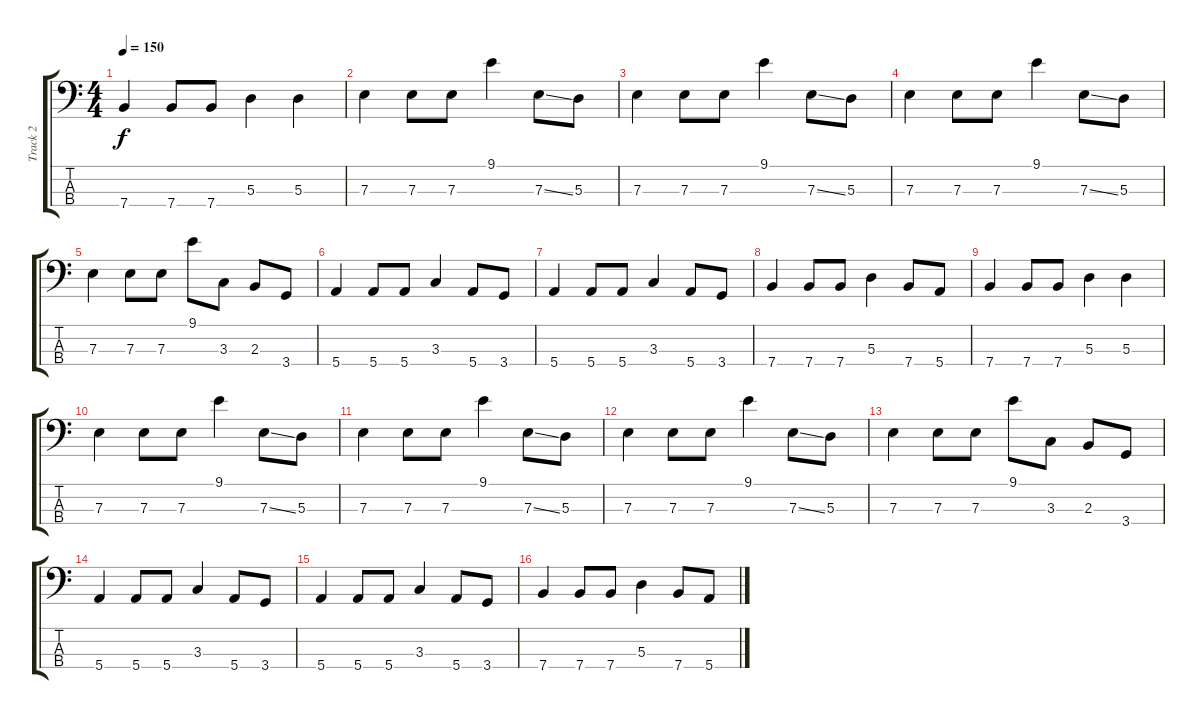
\track ("Track 2" "Track 2") {instrument electricbasspick}
\staff {score tabs}
\tuning (G2 D2 A1 E1) {hide}
\ts (4 4)
\tempo 150
\clef f4
\ks c
7.4.4{dy f} 7.4.8 7.4.8 5.3.4 5.3.4 |
7.3.4 7.3.8 7.3.8 9.1.4 7.3{ss}.8 5.3.8 |
7.3.4 7.3.8 7.3.8 9.1.4 7.3{ss}.8 5.3.8 |
7.3.4 7.3.8 7.3.8 9.1.4 7.3{ss}.8 5.3.8 |
7.3.4 7.3.8 7.3.8 9.1.8 3.3.8 2.3.8 3.4.8 |
5.4.4 5.4.8 5.4.8 3.3.4 5.4.8 3.4.8 |
5.4.4 5.4.8 5.4.8 3.3.4 5.4.8 3.4.8 |
7.4.4 7.4.8 7.4.8 5.3.4 7.4.8 5.4.8 |
7.4.4 7.4.8 7.4.8 5.3.4 5.3.4 |
7.3.4 7.3.8 7.3.8 9.1.4 7.3{ss}.8 5.3.8 |
7.3.4 7.3.8 7.3.8 9.1.4 7.3{ss}.8 5.3.8 |
7.3.4 7.3.8 7.3.8 9.1.4 7.3{ss}.8 5.3.8 |
7.3.4 7.3.8 7.3.8 9.1.8 3.3.8 2.3.8 3.4.8 |
5.4.4 5.4.8 5.4.8 3.3.4 5.4.8 3.4.8 |
5.4.4 5.4.8 5.4.8 3.3.4 5.4.8 3.4.8 |
7.4.4 7.4.8 7.4.8 5.3.4 7.4.8 5.4.8
